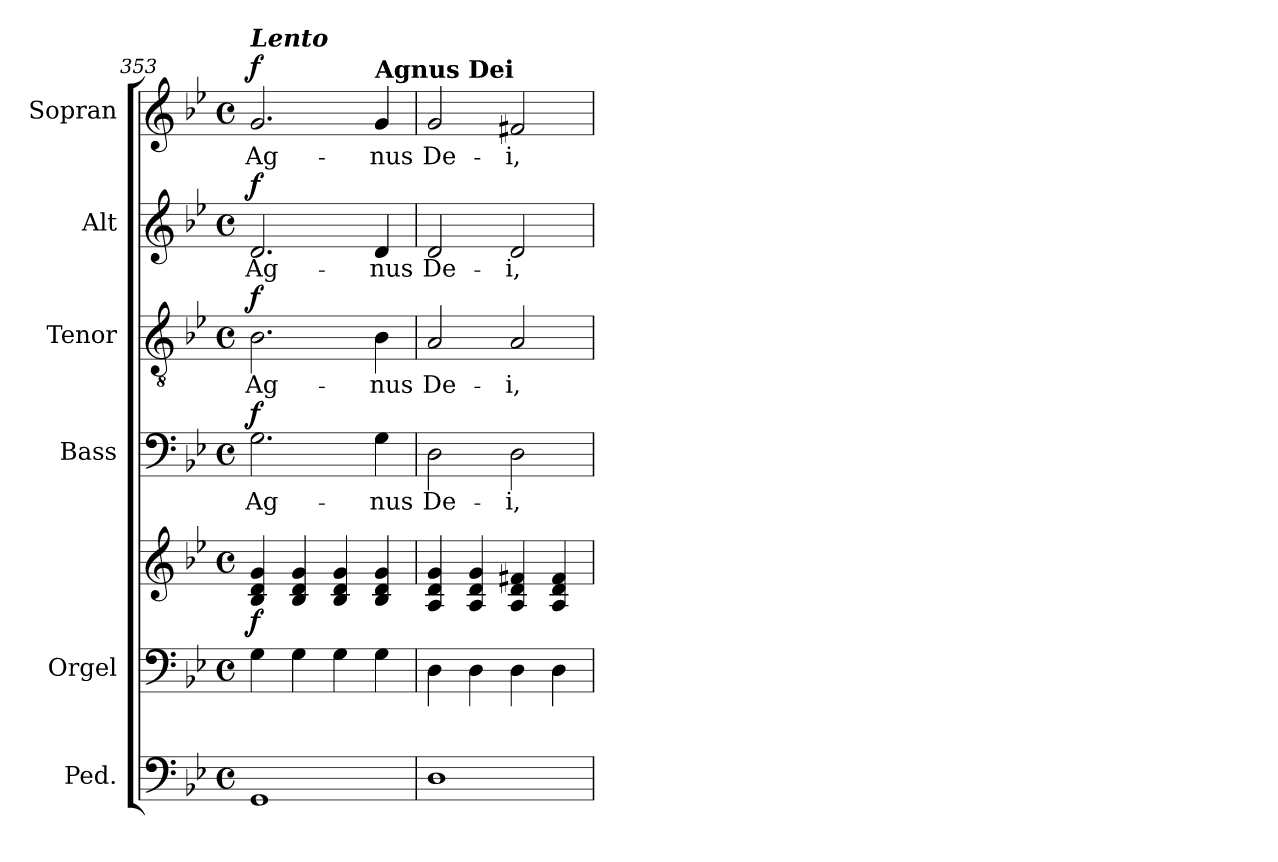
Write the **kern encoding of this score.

**kern	**kern	**kern	**dynam	**kern	**text	**dynam	**kern	**text	**dynam	**kern	**text	**dynam	**kern	**text	**dynam
*part6	*part5	*part5	*part5	*part4	*part4	*part4	*part3	*part3	*part3	*part2	*part2	*part2	*part1	*part1	*part1
*staff7	*staff6	*staff5	*staff5/6	*staff4	*staff4	*staff4	*staff3	*staff3	*staff3	*staff2	*staff2	*staff2	*staff1	*staff1	*staff1
*I"Ped.	*I"Orgel	*	*	*I"Bass	*	*	*I"Tenor	*	*	*I"Alt	*	*	*I"Sopran	*	*
*	*I'Org.	*	*	*I'B.	*	*	*I'T.	*	*	*I'A.	*	*	*I'S.	*	*
!!LO:PB:g=z
*clefF4	*clefF4	*clefG2	*	*clefF4	*	*	*clefGv2	*	*	*clefG2	*	*	*clefG2	*	*
*ITrd7c12	*	*	*	*	*	*	*	*	*	*	*	*	*	*	*
*k[b-e-]	*k[b-e-]	*k[b-e-]	*	*k[b-e-]	*	*	*k[b-e-]	*	*	*k[b-e-]	*	*	*k[b-e-]	*	*
*B-:	*B-:	*B-:	*	*B-:	*	*	*B-:	*	*	*B-:	*	*	*B-:	*	*
*M4/4	*M4/4	*M4/4	*	*M4/4	*	*	*M4/4	*	*	*M4/4	*	*	*M4/4	*	*
*met(c)	*met(c)	*met(c)	*	*met(c)	*	*	*met(c)	*	*	*met(c)	*	*	*met(c)	*	*
=353	=353	=353	=353	=353	=353	=353	=353	=353	=353	=353	=353	=353	=353	=353	=353
!	!	!	!	!	!	!	!	!	!	!	!	!	!LO:TX:a:Bi:t=Lento	!	!
!	!	!	!LO:DY:b	!	!LO:LY:b	!LO:DY:a	!	!LO:LY:b	!LO:DY:a	!	!LO:LY:b	!LO:DY:a	!	!LO:LY:b	!LO:DY:b
1GGG	4G\	4B-/ 4d/ 4g/	f	2.G\	Ag-	f	2.B-\	Ag-	f	2.d/	Ag-	f	2.g/	Ag-	f
.	4G\	4B-/ 4d/ 4g/	.	.	.	.	.	.	.	.	.	.	.	.	.
.	4G\	4B-/ 4d/ 4g/	.	.	.	.	.	.	.	.	.	.	.	.	.
!	!	!	!	!	!	!	!	!	!	!	!	!	!LO:TX:a:B:t=Agnus Dei	!	!
!	!	!	!	!	!LO:LY:b	!	!	!LO:LY:b	!	!	!LO:LY:b	!	!	!LO:LY:b	!
.	4G\	4B-/ 4d/ 4g/	.	4G\	-nus	.	4B-\	-nus	.	4d/	-nus	.	4g/	-nus	.
=354	=354	=354	=354	=354	=354	=354	=354	=354	=354	=354	=354	=354	=354	=354	=354
!	!	!	!	!	!LO:LY:b	!	!	!LO:LY:b	!	!	!LO:LY:b	!	!	!LO:LY:b	!
1DD	4D\	4A/ 4d/ 4g/	.	2D\	De-	.	2A/	De-	.	2d/	De-	.	2g/	De-	.
.	4D\	4A/ 4d/ 4g/	.	.	.	.	.	.	.	.	.	.	.	.	.
!	!	!	!	!	!LO:LY:b	!	!	!LO:LY:b	!	!	!LO:LY:b	!	!	!LO:LY:b	!
.	4D\	4A/ 4d/ 4f#X/	.	2D\	-i,	.	2A/	-i,	.	2d/	-i,	.	2f#X/	-i,	.
.	4D\	4A/ 4d/ 4f#/	.	.	.	.	.	.	.	.	.	.	.	.	.
=	=	=	=	=	=	=	=	=	=	=	=	=	=	=	=
*-	*-	*-	*-	*-	*-	*-	*-	*-	*-	*-	*-	*-	*-	*-	*-
